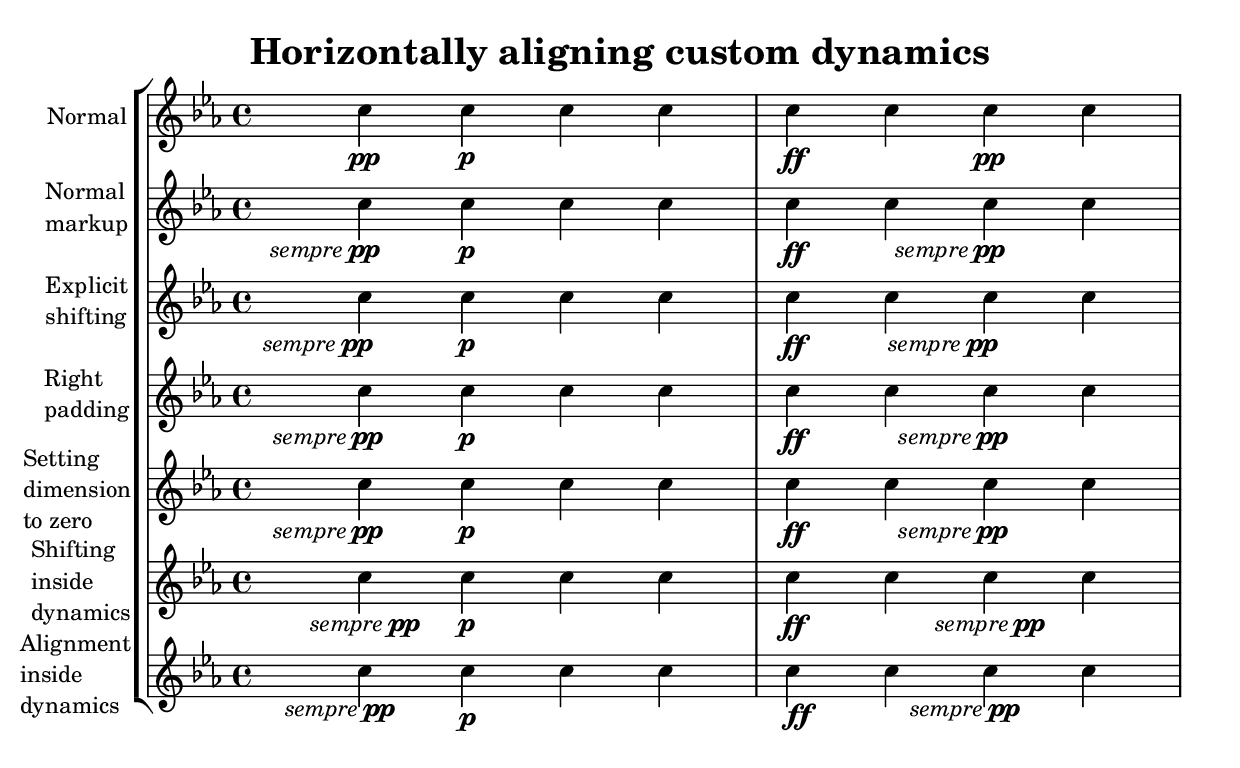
%% DO NOT EDIT this file manually; it is automatically
%% generated from LSR http://lsr.dsi.unimi.it
%% Make any changes in LSR itself, or in Documentation/snippets/new/ ,
%% and then run scripts/auxiliar/makelsr.py
%%
%% This file is in the public domain.
\version "2.14.2"

\header {
  lsrtags = "expressive-marks, version-specific, correction-wanted, tweaks-and-overrides"

  texidoc = "
Some dynamic expressions involve additional text, like @qq{sempre pp}.
Since dynamics are usually centered under the note, the \\pp would be
displayed way after the note it applies to.

To correctly align the @qq{sempre pp} horizontally, so that it is
aligned as if it were only the \\pp, there are several approaches:

* Simply use @code{\\once\\override DynamicText #'X-offset = #-9.2}
before the note with the dynamics to manually shift it to the correct
position. Drawback: This has to be done manually each time you use that
dynamic markup... * Add some padding (@code{#:hspace 7.1}) into the
definition of your custom dynamic mark, so that after lilypond
center-aligns it, it is already correctly aligned. Drawback: The
padding really takes up that space and does not allow any other markup
or dynamics to be shown in that position.

* Shift the dynamic script @code{\\once\\override ... #'X-offset = ..}.
Drawback: @code{\\once\\override} is needed for every invocation!

* Set the dimensions of the additional text to 0 (using
@code{#:with-dimensions '(0 . 0) '(0 . 0)}). Drawback: To LilyPond
@qq{sempre} has no extent, so it might put other stuff there and create
collisions (which are not detected by the collision detection!). Also,
there seems to be some spacing, so it's not exactly the same alignment
as without the additional text

* Add an explicit shifting directly inside the scheme function for the
dynamic-script.

* Set an explicit alignment inside the dynamic-script. By default, this
won't have any effect, only if one sets X-offset! Drawback: One needs
to set @code{DynamicText #'X-offset}, which will apply to all dynamic
texts! Also, it is aligned at the right edge of the additional text,
not at the center of pp.




"
  doctitle = "Horizontally aligning custom dynamics (e.g. \"sempre pp\" \"piu f\" \"subito p\")"
} % begin verbatim


\header { title = "Horizontally aligning custom dynamics" }

\paper { ragged-right = ##f }

% Solution 1: Using a simple markup with a particular halign value
% Drawback: It's a markup, not a dynamic command, so \dynamicDown
%           etc. will have no effect
semppMarkup = \markup { \halign #1.4 \italic "sempre" \dynamic "pp" }

% Solution 2: Using a dynamic script & shifting with
%             \once \override ... #'X-offset = ..
% Drawback: \once \override needed for every invocation
semppK =
#(make-dynamic-script
  (markup #:line
          (#:normal-text
           #:italic "sempre"
           #:dynamic "pp")))

% Solution 3: Padding the dynamic script so the center-alignment
%             puts it at the correct position
% Drawback: the padding really reserves the space, nothing else can be there
semppT =
#(make-dynamic-script
  (markup #:line
          (#:normal-text
           #:italic "sempre"
           #:dynamic "pp"
           #:hspace 7.1)))

% Solution 4: Dynamic, setting the dimensions of the additional text to 0
% Drawback: To lilypond "sempre" has no extent, so it might put
%           other stuff there => collisions
% Drawback: Also, there seems to be some spacing, so it's not exactly the
%           same alignment as without the additional text
semppM =
#(make-dynamic-script
  (markup #:line
          (#:with-dimensions '(0 . 0) '(0 . 0)
                             #:right-align
                             #:normal-text
                             #:italic "sempre"
                             #:dynamic "pp")))

% Solution 5: Dynamic with explicit shifting inside the scheme function
semppG =
#(make-dynamic-script
  (markup #:hspace 0
          #:translate '(-18.85 . 0)
          #:line (#:normal-text
                  #:italic "sempre"
                  #:dynamic "pp")))

% Solution 6: Dynamic with explicit alignment. This has only effect
%             if one sets X-offset!
% Drawback: One needs to set DynamicText #'X-offset!
% Drawback: Aligned at the right edge of the additional text,
%           not at the center of pp
semppMII =
#(make-dynamic-script
  (markup #:line (#:right-align
                  #:normal-text
                  #:italic "sempre"
                  #:dynamic "pp")))

\context StaffGroup <<
  \context Staff = "s" <<
    \set Staff.instrumentName = #"Normal"
    \relative c'' {
      \key es \major
      c4\pp c\p c c | c\ff c c\pp c
    }
  >>
  \context Staff = "sMarkup" <<
    \set Staff.instrumentName = \markup \column { Normal markup }
    \relative c'' {
      \key es \major
      c4-\semppMarkup c\p c c | c\ff c c-\semppMarkup c
    }
  >>
  \context Staff = "sK" <<
    \set Staff.instrumentName = \markup \column { Explicit shifting }
    \relative c'' {
      \key es \major
      \once \override DynamicText #'X-offset = #-9.2
      c4\semppK c\p c c
      c4\ff c
      \once \override DynamicText #'X-offset = #-9.2
      c4\semppK c
    }
  >>
  \context Staff = "sT" <<
    \set Staff.instrumentName = \markup \column { Right padding }
    \relative c'' {
      \key es \major
      c4\semppT c\p c c | c\ff c c\semppT c
    }
  >>
  \context Staff = "sM" <<
    \set Staff.instrumentName = \markup \column { Setting dimension "to zero" }
    \relative c'' {
      \key es \major
      c4\semppM c\p c c | c\ff c c\semppM c
    }
  >>
  \context Staff = "sG" <<
    \set Staff.instrumentName = \markup \column { Shifting inside dynamics }
    \relative c'' {
      \key es \major
      c4\semppG c\p c c | c\ff c c\semppG c
    }
  >>
  \context Staff = "sMII" <<
    \set Staff.instrumentName = \markup \column { Alignment inside dynamics }
    \relative c'' {
      \key es \major
      % Setting to ##f (false) gives the same result
      \override DynamicText #'X-offset = #0
      c4\semppMII c\p c c | c\ff c c\semppMII c
    }
  >>
>>
